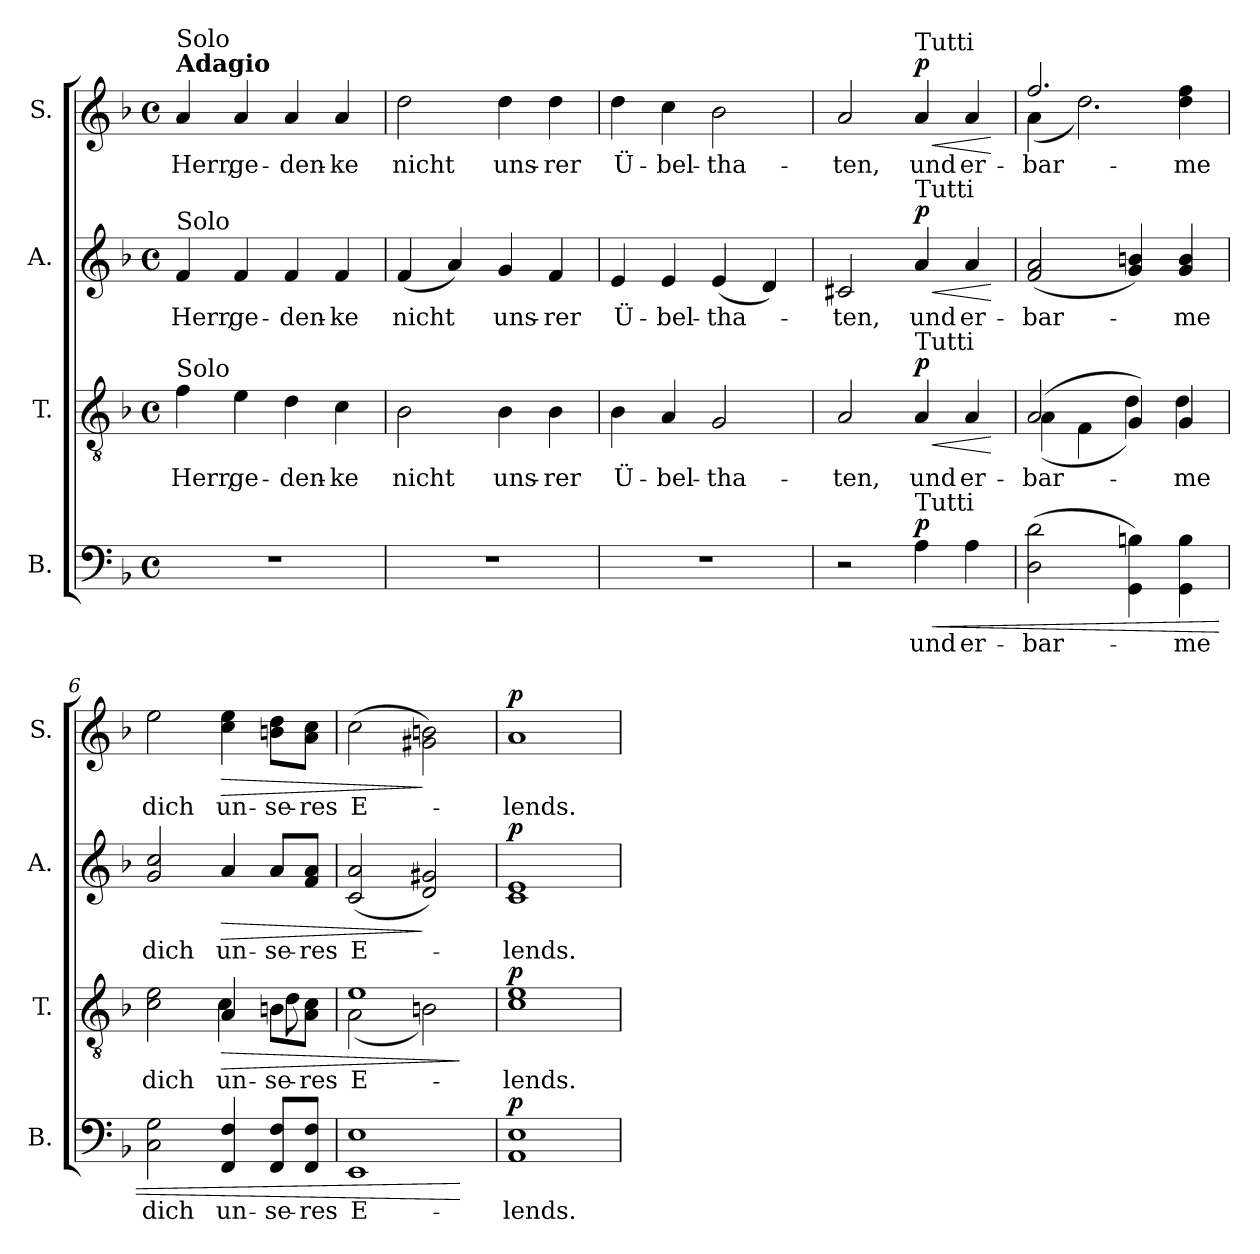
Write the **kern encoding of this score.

**kern	**text	**dynam	**kern	**text	**dynam	**kern	**text	**dynam	**kern	**text	**dynam
*part4	*part4	*part4	*part3	*part3	*part3	*part2	*part2	*part2	*part1	*part1	*part1
*staff4	*staff4	*staff4	*staff3	*staff3	*staff3	*staff2	*staff2	*staff2	*staff1	*staff1	*staff1
*I"B.	*	*	*I"T.	*	*	*I"A.	*	*	*I"S.	*	*
*I'B.	*	*	*I'T.	*	*	*I'A.	*	*	*I'S.	*	*
*clefF4	*	*	*clefGv2	*	*	*clefG2	*	*	*clefG2	*	*
*k[b-]	*	*	*k[b-]	*	*	*k[b-]	*	*	*k[b-]	*	*
*d:	*	*	*d:	*	*	*d:	*	*	*d:	*	*
*M4/4	*	*	*M4/4	*	*	*M4/4	*	*	*M4/4	*	*
*met(c)	*	*	*met(c)	*	*	*met(c)	*	*	*met(c)	*	*
=1	=1	=1	=1	=1	=1	=1	=1	=1	=1	=1	=1
!	!	!	!	!	!	!	!	!	!LO:TX:a:B:t=Adagio	!	!
!	!	!	!	!	!	!	!	!	!LO:TX:a:t=Solo	!	!
!	!	!	!	!	!	!LO:TX:a:t=Solo	!	!	!	!	!
!	!	!	!LO:TX:a:t=Solo	!	!	!	!	!	!	!	!
!	!	!	!	!LO:LY:b	!	!	!LO:LY:b	!	!	!LO:LY:b	!
1r	.	.	4f\	Herr,	.	4f/	Herr,	.	4a/	Herr,	.
!	!	!	!	!LO:LY:b	!	!	!LO:LY:b	!	!	!LO:LY:b	!
.	.	.	4e\	ge-	.	4f/	ge-	.	4a/	ge-	.
!	!	!	!	!LO:LY:b	!	!	!LO:LY:b	!	!	!LO:LY:b	!
.	.	.	4d\	-den-	.	4f/	-den-	.	4a/	-den-	.
!	!	!	!	!LO:LY:b	!	!	!LO:LY:b	!	!	!LO:LY:b	!
.	.	.	4c\	-ke	.	4f/	-ke	.	4a/	-ke	.
=2	=2	=2	=2	=2	=2	=2	=2	=2	=2	=2	=2
!	!	!	!	!LO:LY:b	!	!	!LO:LY:b	!	!	!LO:LY:b	!
1r	.	.	2B-\	nicht	.	(4f/	nicht	.	2dd\	nicht	.
.	.	.	.	.	.	4a/)	.	.	.	.	.
!	!	!	!	!LO:LY:b	!	!	!LO:LY:b	!	!	!LO:LY:b	!
.	.	.	4B-\	uns-	.	4g/	uns-	.	4dd\	uns-	.
!	!	!	!	!LO:LY:b	!	!	!LO:LY:b	!	!	!LO:LY:b	!
.	.	.	4B-\	-rer	.	4f/	-rer	.	4dd\	-rer	.
=3	=3	=3	=3	=3	=3	=3	=3	=3	=3	=3	=3
!	!	!	!	!LO:LY:b	!	!	!LO:LY:b	!	!	!LO:LY:b	!
1r	.	.	4B-\	Ü-	.	4e/	Ü-	.	4dd\	Ü-	.
!	!	!	!	!LO:LY:b	!	!	!LO:LY:b	!	!	!LO:LY:b	!
.	.	.	4A/	-bel-	.	4e/	-bel-	.	4cc\	-bel-	.
!	!	!	!	!LO:LY:b	!	!	!LO:LY:b	!	!	!LO:LY:b	!
.	.	.	2G/	-tha-	.	(4e/	-tha-	.	2b-\	-tha-	.
.	.	.	.	.	.	4d/)	.	.	.	.	.
=4	=4	=4	=4	=4	=4	=4	=4	=4	=4	=4	=4
!	!	!	!	!LO:LY:b	!	!	!LO:LY:b	!	!	!LO:LY:b	!
2r	.	.	2A/	-ten,	.	2c#X/	-ten,	.	2a/	-ten,	.
!	!	!	!	!	!	!	!	!	!LO:TX:a:t=Tutti	!	!
!	!	!	!	!	!	!LO:TX:a:t=Tutti	!	!	!	!	!
!	!	!	!LO:TX:a:t=Tutti	!	!	!	!	!	!	!	!
!LO:TX:a:t=Tutti	!	!	!	!	!	!	!	!	!	!	!
!	!LO:LY:b	!LO:HP:b	!	!LO:LY:b	!LO:HP:b	!	!LO:LY:b	!LO:HP:b	!	!LO:LY:b	!LO:HP:b
!	!	!LO:DY:n=1:a	!	!	!LO:DY:n=1:a	!	!	!LO:DY:n=1:a	!	!	!LO:DY:n=1:a
4A\	und	< p	4A/	und	< p	4a/	und	< p	4a/	und	< p
!	!LO:LY:b	!	!	!LO:LY:b	!	!	!LO:LY:b	!	!	!LO:LY:b	!
4A\	er-	.	4A/	er-	.	4a/	er-	.	4a/	er-	.
.	.	.	.	.	[	.	.	[	.	.	[
=5	=5	=5	=5	=5	=5	=5	=5	=5	=5	=5	=5
!	!LO:LY:b	!	!	!LO:LY:b	!	!	!LO:LY:b	!	!	!LO:LY:b	!
*	*	*	*^	*	*	*	*	*	*^	*	*
(2D\ 2d\	-bar-	.	(2A/	(4A\	-bar-	.	(2f/ 2a/	-bar-	.	2.ff/	(4a\	-bar-	.
.	.	.	.	4F\	.	.	.	.	.	.	2.dd\)	.	.
4GG\ 4Bn\)	.	.	4G/)	4d\)	.	.	4g/ 4bn/)	.	.	.	.	.	.
!	!LO:LY:b	!	!	!	!LO:LY:b	!	!	!LO:LY:b	!	!	!	!LO:LY:b	!
4GG\ 4B\	-me	.	4G/	4d\	-me	.	4g/ 4b/	-me	.	4dd\ 4ff\	.	-me	.
*	*	*	*	*	*	*	*	*	*	*v	*v	*	*
=6	=6	=6	=6	=6	=6	=6	=6	=6	=6	=6	=6	=6
!	!LO:LY:b	!	!	!	!LO:LY:b	!	!	!LO:LY:b	!	!	!LO:LY:b	!
2C\ 2G\	dich	.	2c\ 2e\	2ryy	dich	.	2g/ 2cc/	dich	.	2ee\	dich	.
!	!LO:LY:b	!	!	!	!LO:LY:b	!LO:HP:b	!	!LO:LY:b	!LO:HP:b	!	!LO:LY:b	!LO:HP:b
4FF/ 4F/	un-	.	4A/	4c\	un-	>	4a/	un-	>	4cc\ 4ee\	un-	>
!	!LO:LY:b	!	!	!	!LO:LY:b	!	!	!LO:LY:b	!	!	!LO:LY:b	!
8FF/ 8F/L	-se-	.	8Bn\L	8d\	-se-	.	8a/L	-se-	.	8bn\ 8dd\L	-se-	.
!	!LO:LY:b	!	!	!	!LO:LY:b	!	!	!LO:LY:b	!	!	!LO:LY:b	!
8FF/ 8F/J	-res	.	8A\ 8c\J	8ryy	-res	.	8f/ 8a/J	-res	.	8a\ 8cc\J	-res	.
=7	=7	=7	=7	=7	=7	=7	=7	=7	=7	=7	=7	=7
!	!LO:LY:b	!	!	!	!LO:LY:b	!	!	!LO:LY:b	!	!	!LO:LY:b	!
1EE 1E	E-	.	1e	(2A\	E-	.	(2c/ 2a/	E-	.	(2cc\	E-	.
.	.	.	.	2Bn\)	.	.	2d/ 2g#X/)	.	]	2g#X\ 2bn\)	.	]
*	*	*	*v	*v	*	*	*	*	*	*	*	*
.	.	[	.	.	]	.	.	.	.	.	.
=8	=8	=8	=8	=8	=8	=8	=8	=8	=8	=8	=8
!	!LO:LY:b	!LO:DY:a	!	!LO:LY:b	!LO:DY:a	!	!LO:LY:b	!LO:DY:a	!	!LO:LY:b	!LO:DY:a
1AA 1E	-lends.	p	1c 1e	-lends.	p	1c 1e	-lends.	p	1a	-lends.	p
=	=	=	=	=	=	=	=	=	=	=	=
*-	*-	*-	*-	*-	*-	*-	*-	*-	*-	*-	*-
